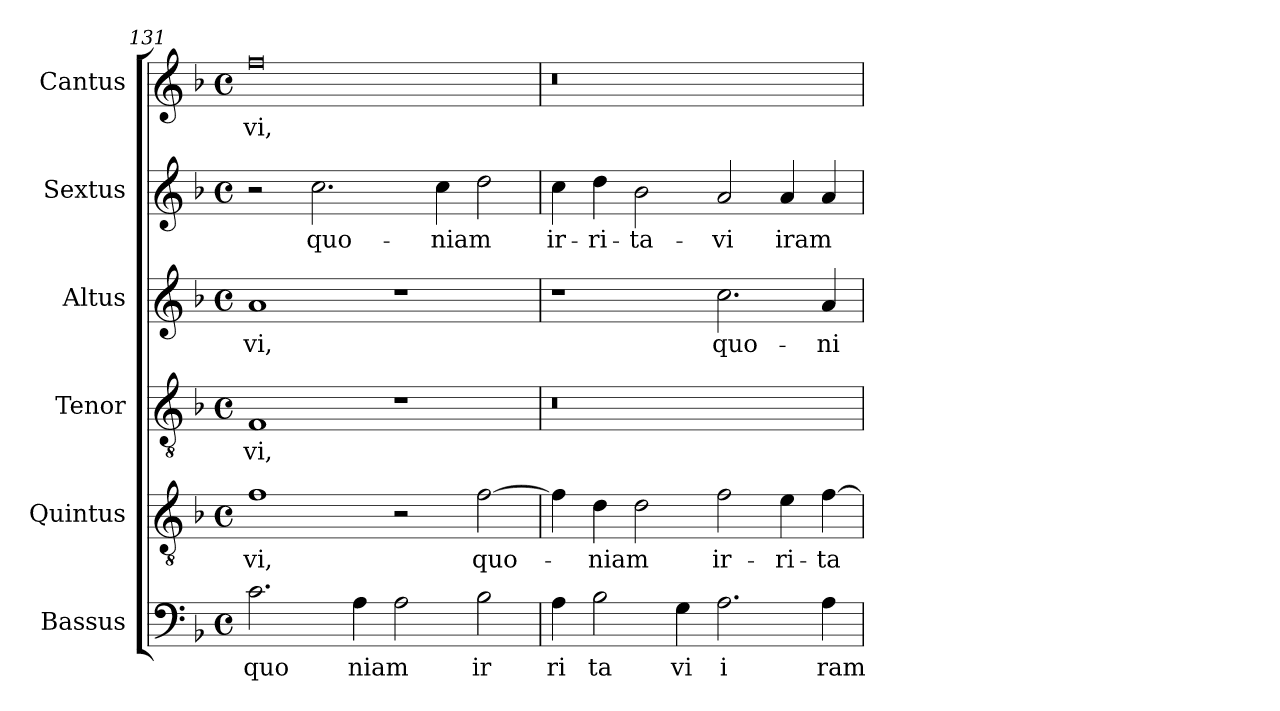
**kern	**text	**kern	**text	**kern	**text	**kern	**text	**kern	**text	**kern	**text
*part6	*part6	*part5	*part5	*part4	*part4	*part3	*part3	*part2	*part2	*part1	*part1
*staff6	*staff6	*staff5	*staff5	*staff4	*staff4	*staff3	*staff3	*staff2	*staff2	*staff1	*staff1
*I"Bassus	*	*I"Quintus	*	*I"Tenor	*	*I"Altus	*	*I"Sextus	*	*I"Cantus	*
!!LO:PB:g=z
*clefF4	*	*clefGv2	*	*clefGv2	*	*clefG2	*	*clefG2	*	*clefG2	*
*k[b-]	*	*k[b-]	*	*k[b-]	*	*k[b-]	*	*k[b-]	*	*k[b-]	*
*F:	*	*F:	*	*F:	*	*F:	*	*F:	*	*F:	*
*M4/4	*	*M4/4	*	*M4/4	*	*M4/4	*	*M4/4	*	*M4/4	*
*met(c)	*	*met(c)	*	*met(c)	*	*met(c)	*	*met(c)	*	*met(c)	*
=131	=131	=131	=131	=131	=131	=131	=131	=131	=131	=131	=131
!	!LO:LY:b:cj	!	!LO:LY:b:cj	!	!LO:LY:b:cj	!	!LO:LY:b:cj	!	!	!	!LO:LY:b:cj
2.c\	quo	1f	-vi,	1F	vi,	1a	vi,	2r	.	0ff	-vi,
!	!	!	!	!	!	!	!	!	!LO:LY:b:cj	!	!
.	.	.	.	.	.	.	.	2.cc\	quo-	.	.
!	!LO:LY:b	!	!	!	!	!	!	!	!	!	!
4A\	niam	.	.	.	.	.	.	.	.	.	.
2A\	.	2r	.	1r	.	1r	.	.	.	.	.
!	!	!	!	!	!	!	!	!	!LO:LY:b	!	!
.	.	.	.	.	.	.	.	4cc\	-niam	.	.
!	!LO:LY:b:cj	!	!LO:LY:b	!	!	!	!	!	!	!	!
2B-\	ir	[>2f\	quo-	.	.	.	.	2dd\	.	.	.
=132	=132	=132	=132	=132	=132	=132	=132	=132	=132	=132	=132
!	!LO:LY:b:cj	!	!	!	!	!	!	!	!LO:LY:b:cj	!	!
4A\	ri	4f\]	.	0r	.	1r	.	4cc\	ir-	0r	.
!	!LO:LY:b:cj	!	!LO:LY:b	!	!	!	!	!	!LO:LY:b:cj	!	!
2B-\	ta	4d\	-niam	.	.	.	.	4dd\	-ri-	.	.
!	!	!	!	!	!	!	!	!	!LO:LY:b:cj	!	!
.	.	2d\	.	.	.	.	.	2b-\	-ta-	.	.
!	!LO:LY:b:cj	!	!	!	!	!	!	!	!	!	!
4G\	vi	.	.	.	.	.	.	.	.	.	.
!	!LO:LY:b:cj	!	!LO:LY:b:cj	!	!	!	!LO:LY:b:cj	!	!LO:LY:b:cj	!	!
2.A\	i	2f\	ir-	.	.	2.cc\	quo-	2a/	-vi	.	.
!	!	!	!LO:LY:b:cj	!	!	!	!	!	!LO:LY:b	!	!
.	.	4e\	-ri-	.	.	.	.	4a/	iram	.	.
!	!LO:LY:b:cj	!	!LO:LY:b:cj	!	!	!	!LO:LY:b:cj	!	!	!	!
4A\	ram	[>4f\	-ta-	.	.	4a/	-ni-	4a/	.	.	.
=	=	=	=	=	=	=	=	=	=	=	=
*-	*-	*-	*-	*-	*-	*-	*-	*-	*-	*-	*-
